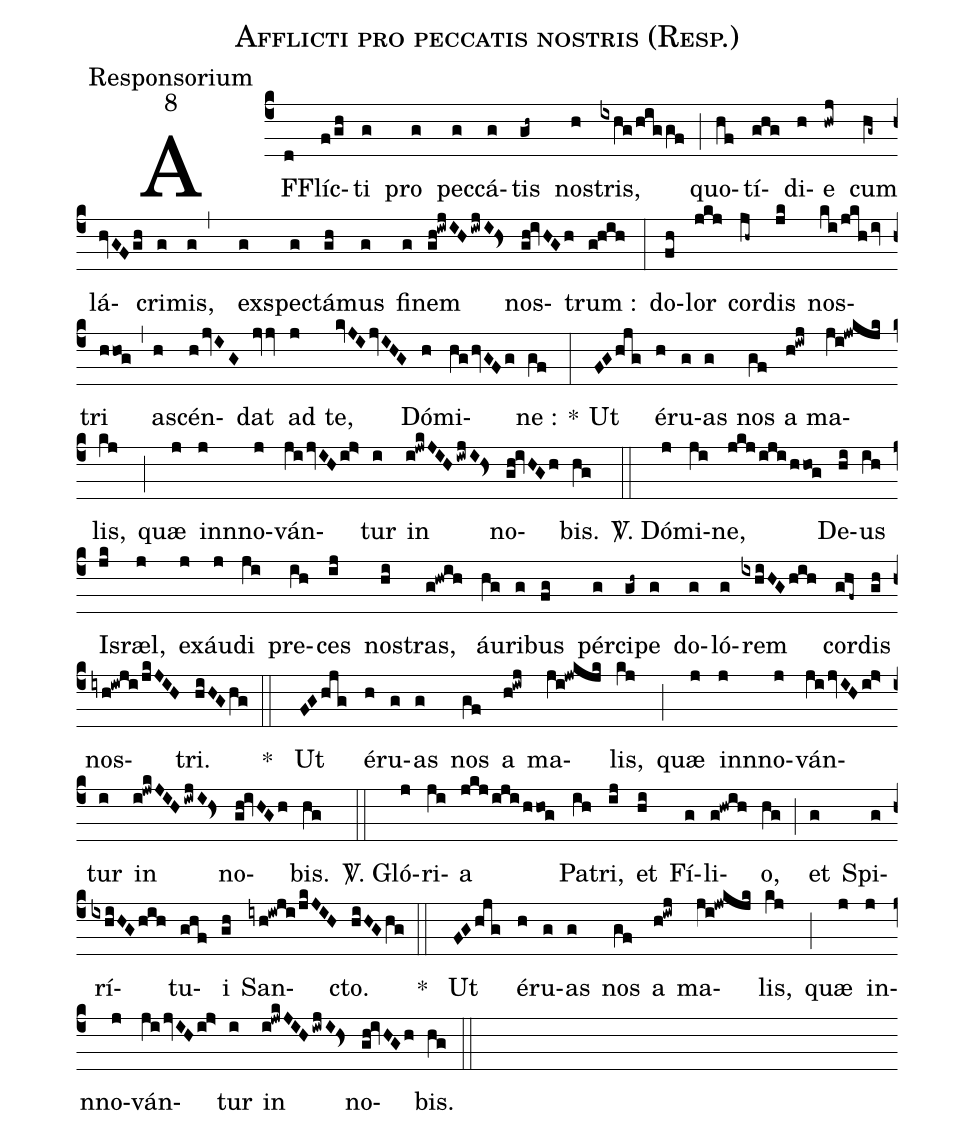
name:Afflicti pro peccatis nostris (Resp.);
office-part:Responsorium;
mode:8;
%%
(c4)AF(d)Flíc(f/gh)ti(g) pro(g) pec(g)cá(g)tis(gh~) nos(h)tris,(ixhg/higgf) (;) quo(hf)tí(ghg)di(h)e(hwj) cum(hg~) lá(hvGFgh)cri(g)mis,(g,) ex(g)spec(g)tá(gh)mus(g) fi(g)nem(gh!iwjIH/iwjI!Hs>) nos(gh!ivHGh)trum :(g!hih) (:) do(fh)lor(jkj) cor(jh~)dis(jk) nos(ki/jkh/iv)tri(hhog) (,) a(h)scén(h/jvIG)dat(jvjv) ad(j) te,(kvJIjvIHG) Dó(h)mi(hg/hvGFg)ne :(gf) *(:) Ut(FGhjg) é(h)ru(g)as(g) nos(gf) a(h!iwj) ma(ji!jwkjk)lis,(kj) (;) quæ(j) in(j)nno(j)ván(ji/jvIHij>)tur(i) in(i!jwkJIH/iwjI!Hs>) no(gh!ivHGh)bis.(hg) (::)

<sp>V/</sp>. Dó(j)mi(ji)ne,(jkj/iji/hhog) De(hi)us(ih) Is(jk)ræl,(j) ex(j)áu(j)di(ji) pre(ih)ces(ij) nos(hi)tras,(g!hwih) áu(hg)ri(g)bus(fg) pér(g)ci(gh~)pe(g) do(g)ló(g)rem(ixhiHGhih) cor(ghf~)dis(gh) nos(iyh!iwji/jkJIH)tri.(hiHGhg) (::)
*() Ut(FGhjg) é(h)ru(g)as(g) nos(gf) a(h!iwj) ma(ji!jwkjk)lis,(kj) (;) quæ(j) in(j)nno(j)ván(ji/jvIHij>)tur(i) in(i!jwkJIH/iwjI!Hs>) no(gh!ivHGh)bis.(hg) (::)

<sp>V/</sp>. Gló(j)ri(ji)a(jkj/iji/hhog) Pa(ih)tri,(ij) et(hi) Fí(g)li(g!hwih)o,(hg) (;) et(g) Spi(g)rí(ixhiHG/hih)tu(ghf)i(gh) San(iyh!iwji/jkJIH)cto.(hiHGhg) (::)
*() Ut(FGhjg) é(h)ru(g)as(g) nos(gf) a(h!iwj) ma(ji!jwkjk)lis,(kj) (;) quæ(j) in(j)nno(j)ván(ji/jvIHij>)tur(i) in(i!jwkJIH/iwjI!Hs>) no(gh!ivHGh)bis.(hg) (::)
